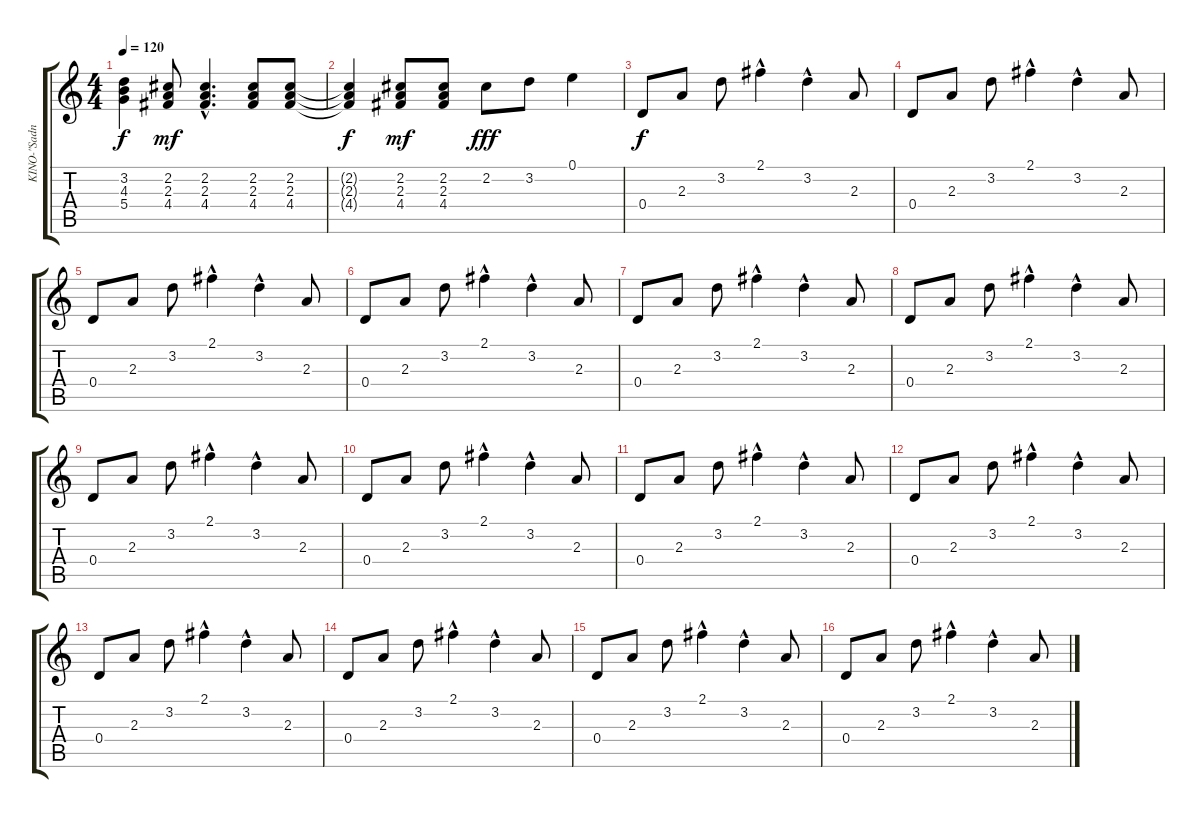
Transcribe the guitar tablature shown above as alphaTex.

\track ("KINO-\"Sadness\"" "KINO-\"Sadn") {instrument electricguitarclean}
\staff {score tabs}
\tuning (E4 B3 G3 D3 A2 E2) {hide}
\ts (4 4)
\tempo 120
\clef g2
\ks c
(3.2{t} 4.3{t} 5.4{t}).4{dy f} (2.2 2.3 4.4).8{dy mf} (2.2{hac} 2.3{hac} 4.4{hac}).4{d} (2.2 2.3 4.4).8 (2.2 2.3 4.4).8 |
(2.2{t} 2.3{t} 4.4{t}).4{dy f} (2.2 2.3 4.4).8{dy mf} (2.2 2.3 4.4).8 2.2.8{dy fff} 3.2.8 0.1.4 |
0.4.8{dy f} 2.3.8 3.2.8 2.1{hac}.4 3.2{hac}.4 2.3.8 |
0.4.8 2.3.8 3.2.8 2.1{hac}.4 3.2{hac}.4 2.3.8 |
0.4.8 2.3.8 3.2.8 2.1{hac}.4 3.2{hac}.4 2.3.8 |
0.4.8 2.3.8 3.2.8 2.1{hac}.4 3.2{hac}.4 2.3.8 |
0.4.8 2.3.8 3.2.8 2.1{hac}.4 3.2{hac}.4 2.3.8 |
0.4.8 2.3.8 3.2.8 2.1{hac}.4 3.2{hac}.4 2.3.8 |
0.4.8 2.3.8 3.2.8 2.1{hac}.4 3.2{hac}.4 2.3.8 |
0.4.8 2.3.8 3.2.8 2.1{hac}.4 3.2{hac}.4 2.3.8 |
0.4.8 2.3.8 3.2.8 2.1{hac}.4 3.2{hac}.4 2.3.8 |
0.4.8 2.3.8 3.2.8 2.1{hac}.4 3.2{hac}.4 2.3.8 |
0.4.8 2.3.8 3.2.8 2.1{hac}.4 3.2{hac}.4 2.3.8 |
0.4.8 2.3.8 3.2.8 2.1{hac}.4 3.2{hac}.4 2.3.8 |
0.4.8 2.3.8 3.2.8 2.1{hac}.4 3.2{hac}.4 2.3.8 |
0.4.8 2.3.8 3.2.8 2.1{hac}.4 3.2{hac}.4 2.3.8
